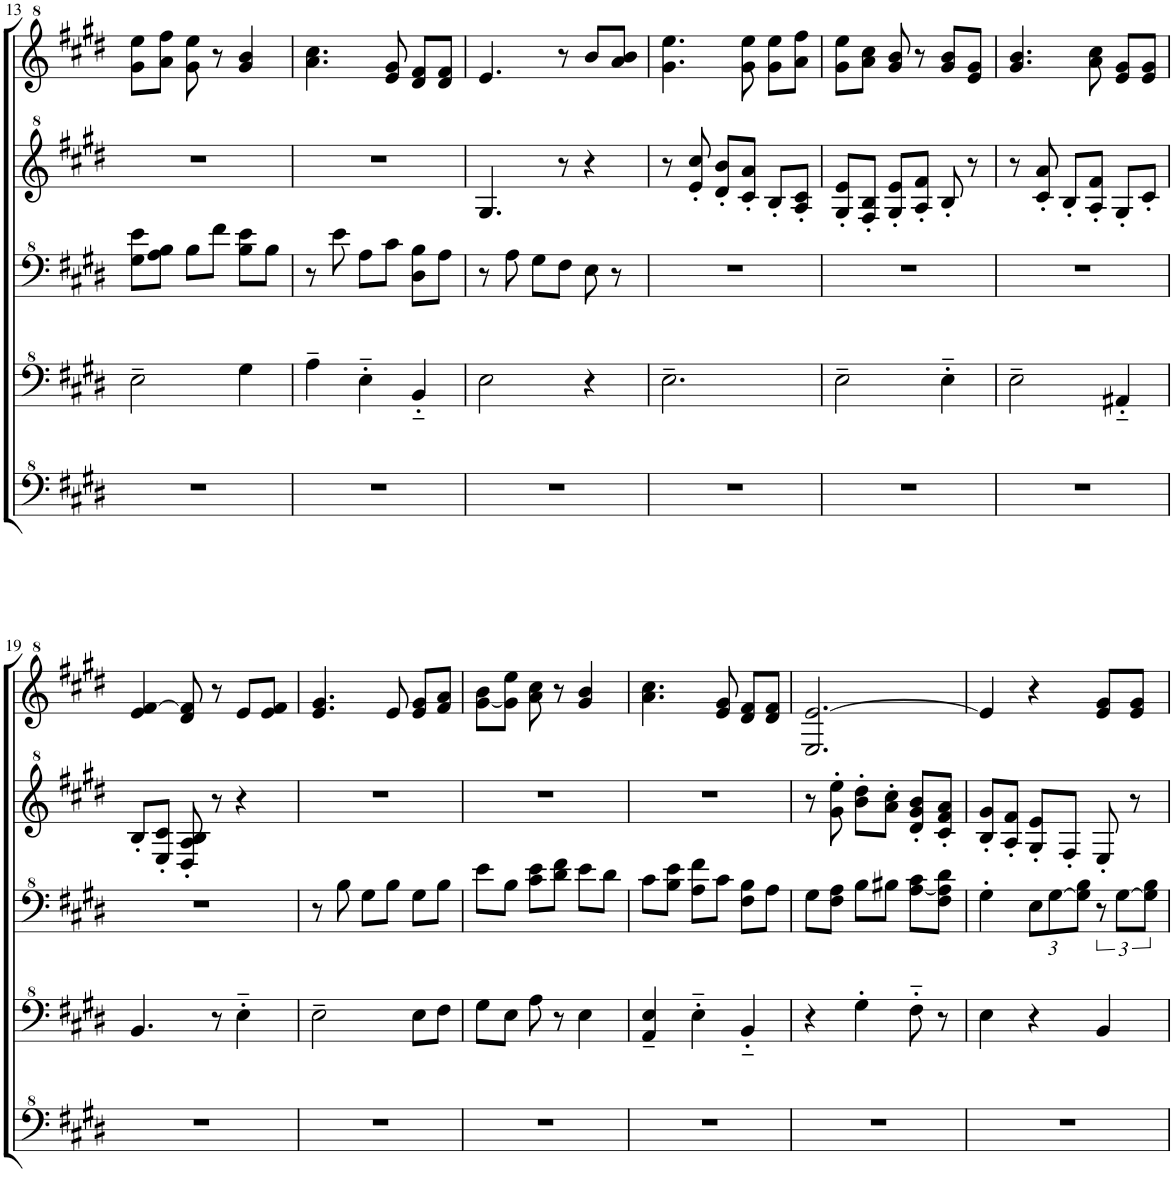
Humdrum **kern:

**kern	**kern	**kern	**kern	**kern
*part1	*part1	*part1	*part1	*part1
*staff5	*staff4	*staff3	*staff2	*staff1
*I"Model III	*	*	*	*
!!LO:PB:g=z
*clefF^4	*clefF^4	*clefF^4	*clefG^2	*clefG^2
*k[f#c#g#d#]	*k[f#c#g#d#]	*k[f#c#g#d#]	*k[f#c#g#d#]	*k[f#c#g#d#]
*M3/4	*M3/4	*M3/4	*M3/4	*M3/4
=13	=13	=13	=13	=13
2.r	2e~\	8g#\ 8ee\L	2.r	8gg#\ 8eee\L
.	.	8a\ 8b\J	.	8aa\ 8fff#\J
.	.	8b\L	.	8gg#\ 8eee\
.	.	8ff#\J	.	8r
.	4g#\	8b\ 8ee\L	.	4gg#/ 4bb/
.	.	8b\J	.	.
=14	=14	=14	=14	=14
2.r	4a~\	8r	2.r	4.aa\ 4.ccc#\
.	.	8ee\	.	.
.	4e'~\	8a\L	.	.
.	.	8cc#\J	.	8ee/ 8gg#/
.	4B'~/	8d#\ 8b\L	.	8dd#/ 8ff#/L
.	.	8a\J	.	8dd#/ 8ff#/J
=15	=15	=15	=15	=15
2.r	2e\	8r	4.g#/	4.ee/
.	.	8a\	.	.
.	.	8g#\L	.	.
.	.	8f#\J	8r	8r
.	4r	8e\	4r	8bb/L
.	.	8r	.	8aa/ 8bb/J
=16	=16	=16	=16	=16
2.r	2.e~\	2.r	8r	4.gg#\ 4.eee\
.	.	.	8ee/' 8ccc#/'	.
.	.	.	8dd#/' 8bb/'L	.
.	.	.	8cc#/' 8aa/'J	8gg#\ 8eee\
.	.	.	8b'/L	8gg#\ 8eee\L
.	.	.	8a/' 8cc#/'J	8aa\ 8fff#\J
=17	=17	=17	=17	=17
2.r	2e~\	2.r	8g#/' 8ee/'L	8gg#\ 8eee\L
.	.	.	8f#/' 8b/'J	8aa\ 8ccc#\J
.	.	.	8g#/' 8ee/'L	8gg#/ 8bb/
.	.	.	8a/' 8ff#/'J	8r
.	4e'~\	.	8b'/	8gg#/ 8bb/L
.	.	.	8r	8ee/ 8gg#/J
=18	=18	=18	=18	=18
2.r	2e~\	2.r	8r	4.gg#/ 4.bb/
.	.	.	8cc#/' 8aa/'	.
.	.	.	8b'/L	.
.	.	.	8a/' 8ff#/'J	8aa\ 8ccc#\
.	4A#X'~/	.	8g#'/L	8ee/ 8gg#/L
.	.	.	8cc#'/J	8ee/ 8gg#/J
!!LO:LB:g=z
=19	=19	=19	=19	=19
2.r	4.B/	2.r	8b'/L	4ee/ [4ff#/
.	.	.	8e/' 8cc#/'J	.
.	.	.	8d#/' 8a/' 8b/'	8dd#/ 8ff#/]
.	8r	.	8r	8r
.	4e'~\	.	4r	8ee/L
.	.	.	.	8ee/ 8ff#/J
=20	=20	=20	=20	=20
2.r	2e~\	8r	2.r	4.ee/ 4.gg#/
.	.	8b\	.	.
.	.	8g#\L	.	.
.	.	8b\J	.	8ee/
.	8e\L	8g#\L	.	8ee/ 8gg#/L
.	8f#\J	8b\J	.	8ff#/ 8aa/J
=21	=21	=21	=21	=21
2.r	8g#\L	8ee\L	2.r	[8gg#\ 8bb\L
.	8e\J	8b\J	.	8gg#\] 8eee\J
.	8a\	8cc#\ 8ee\L	.	8aa\ 8ccc#\
.	8r	8dd#\ 8ff#\J	.	8r
.	4e\	8ee\L	.	4gg#/ 4bb/
.	.	8dd#\J	.	.
=22	=22	=22	=22	=22
2.r	4A/~ 4e/~	8cc#\L	2.r	4.aa\ 4.ccc#\
.	.	8b\ 8ee\J	.	.
.	4e'~\	8a\ 8ff#\L	.	.
.	.	8cc#\J	.	8ee/ 8gg#/
.	4B'~/	8f#\ 8b\L	.	8dd#/ 8ff#/L
.	.	8a\J	.	8dd#/ 8ff#/J
=23	=23	=23	=23	=23
2.r	4r	8g#\L	8r	2.e/ [2.ee/
.	.	8f#\ 8a\J	8gg#\' 8eee\'	.
.	4g#'\	8b\L	8bb\' 8ddd#\'L	.
.	.	8b#X\J	8aa\' 8ccc#\'J	.
.	8f#'~\	[8a\ 8cc#\L	8dd#/' 8gg#/' 8bb/'L	.
.	8r	8f#\ 8a\] 8dd#\J	8cc#/' 8ff#/' 8aa/'J	.
=24	=24	=24	=24	=24
2.r	4e\	4g#'\	8b/' 8gg#/'L	4ee/]
.	.	.	8a/' 8ff#/'J	.
*	*	*Xbrackettup	*	*
.	4r	12e\L	8g#/' 8ee/'L	4r
.	.	[12g#\	.	.
.	.	.	8f#'/J	.
.	.	12g#\] 12b\J	.	.
*	*	*brackettup	*	*
.	4B/	12r	8e'/	8ee/ 8gg#/L
.	.	[12g#\L	.	.
.	.	.	8r	8ee/ 8gg#/J
.	.	12g#\] 12b\J	.	.
=	=	=	=	=
*-	*-	*-	*-	*-
